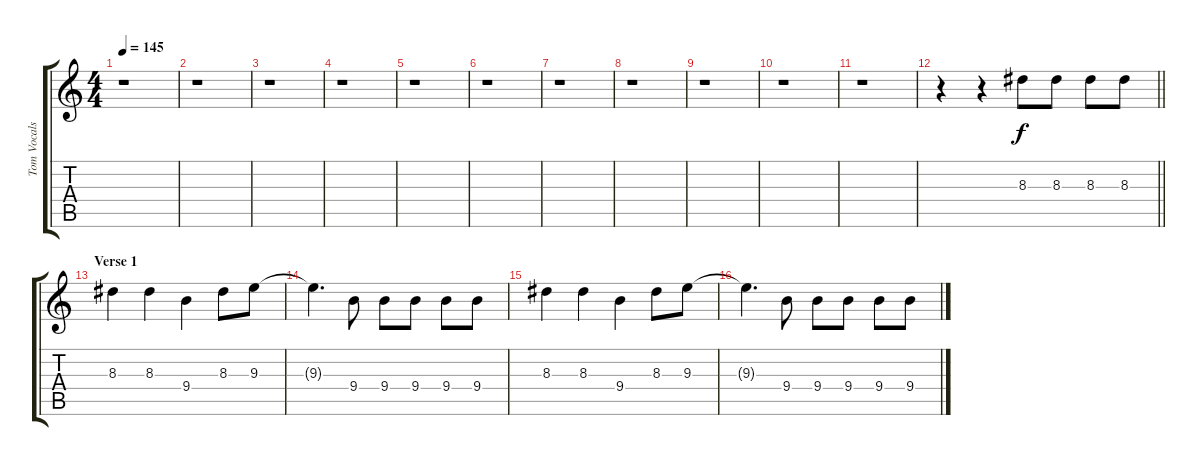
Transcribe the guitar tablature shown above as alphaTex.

\track ("Tom Vocals" "Tom Vocals") {instrument acousticguitarsteel}
\staff {score tabs}
\tuning (E4 B3 G3 D3 A2 E2) {hide}
\ts (4 4)
\tempo 145
\clef g2
\ks c
r.1{dy f} |
r.1 |
r.1 |
r.1 |
r.1 |
r.1 |
r.1 |
r.1 |
r.1 |
r.1 |
r.1 |
\barLineRight lightlight
r.4 r.4 8.3.8 8.3.8 8.3.8 8.3.8 |
\section ("" "Verse 1")
8.3.4 8.3.4 9.4.4 8.3.8 9.3.8 |
9.3{t}.4{d} 9.4.8 9.4.8 9.4.8 9.4.8 9.4.8 |
8.3.4 8.3.4 9.4.4 8.3.8 9.3.8 |
9.3{t}.4{d} 9.4.8 9.4.8 9.4.8 9.4.8 9.4.8
